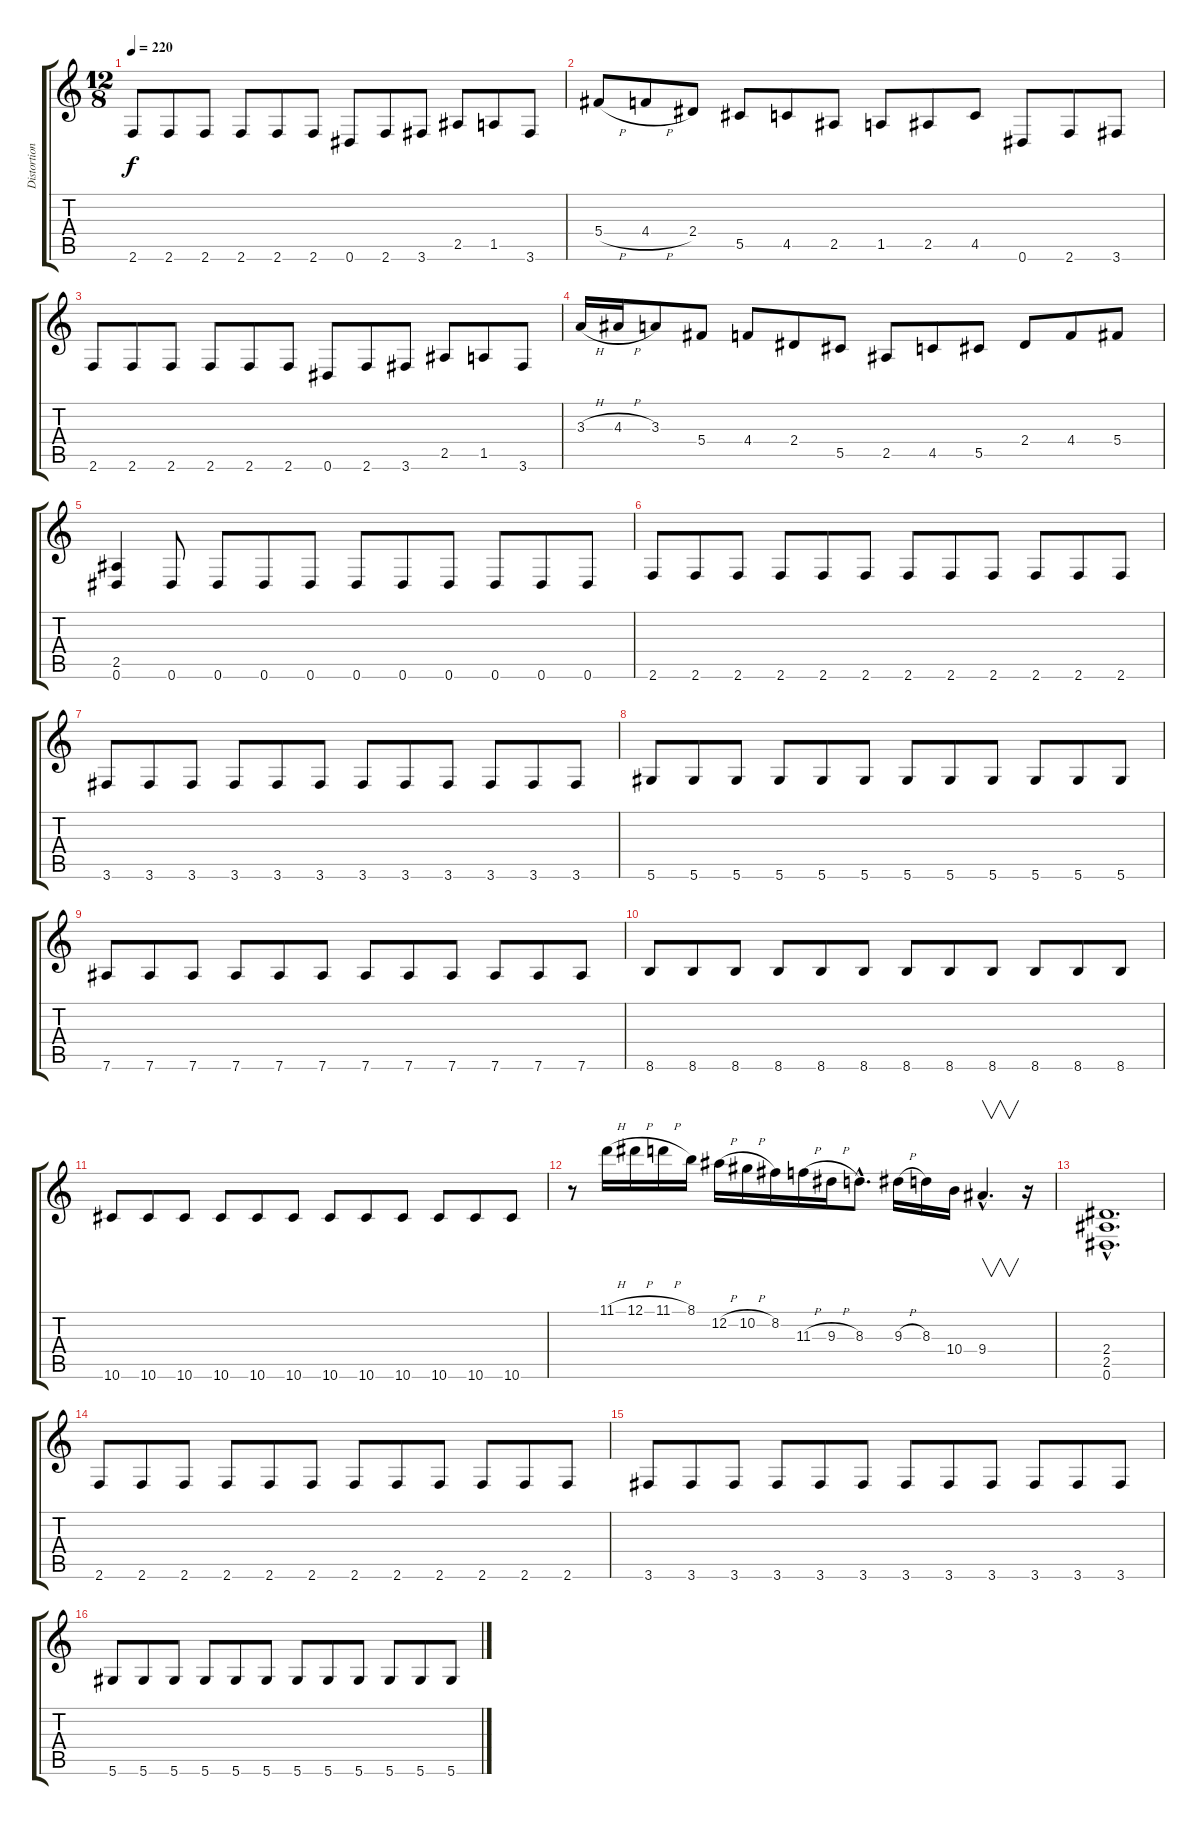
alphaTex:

\track ("Distortion Guitar" "Distortion") {instrument distortionguitar}
\staff {score tabs}
\tuning (Eb4 Bb3 Gb3 Db3 Ab2 Eb2) {hide}
\ts (12 8)
\tempo 220
\clef g2
\ks c
2.6.8{dy f} 2.6.8 2.6.8 2.6.8 2.6.8 2.6.8 0.6.8 2.6.8 3.6.8 2.5.8 1.5.8 3.6.8 |
5.4{h}.8 4.4{h}.8 2.4.8 5.5.8 4.5.8 2.5.8 1.5.8 2.5.8 4.5.8 0.6.8 2.6.8 3.6.8 |
2.6.8 2.6.8 2.6.8 2.6.8 2.6.8 2.6.8 0.6.8 2.6.8 3.6.8 2.5.8 1.5.8 3.6.8 |
3.3{h}.16 4.3{h}.16 3.3.8 5.4.8 4.4.8 2.4.8 5.5.8 2.5.8 4.5.8 5.5.8 2.4.8 4.4.8 5.4.8 |
(2.5 0.6).4 0.6.8 0.6.8 0.6.8 0.6.8 0.6.8 0.6.8 0.6.8 0.6.8 0.6.8 0.6.8 |
2.6.8 2.6.8 2.6.8 2.6.8 2.6.8 2.6.8 2.6.8 2.6.8 2.6.8 2.6.8 2.6.8 2.6.8 |
3.6.8 3.6.8 3.6.8 3.6.8 3.6.8 3.6.8 3.6.8 3.6.8 3.6.8 3.6.8 3.6.8 3.6.8 |
5.6.8 5.6.8 5.6.8 5.6.8 5.6.8 5.6.8 5.6.8 5.6.8 5.6.8 5.6.8 5.6.8 5.6.8 |
7.6.8 7.6.8 7.6.8 7.6.8 7.6.8 7.6.8 7.6.8 7.6.8 7.6.8 7.6.8 7.6.8 7.6.8 |
8.6.8 8.6.8 8.6.8 8.6.8 8.6.8 8.6.8 8.6.8 8.6.8 8.6.8 8.6.8 8.6.8 8.6.8 |
10.6.8 10.6.8 10.6.8 10.6.8 10.6.8 10.6.8 10.6.8 10.6.8 10.6.8 10.6.8 10.6.8 10.6.8 |
r.8 11.1{h}.16 12.1{h}.16 11.1{h}.16 8.1.16 12.2{h}.16 10.2{h}.16 8.2.16 11.3{h}.16 9.3{h}.16 8.3{hac}.8{d} 9.3{h}.16 8.3.16 10.4.16 9.4{hac}.4{v d} r.16 |
(2.4{hac} 2.5{hac} 0.6{hac}).1{d} |
2.6.8 2.6.8 2.6.8 2.6.8 2.6.8 2.6.8 2.6.8 2.6.8 2.6.8 2.6.8 2.6.8 2.6.8 |
3.6.8 3.6.8 3.6.8 3.6.8 3.6.8 3.6.8 3.6.8 3.6.8 3.6.8 3.6.8 3.6.8 3.6.8 |
5.6.8 5.6.8 5.6.8 5.6.8 5.6.8 5.6.8 5.6.8 5.6.8 5.6.8 5.6.8 5.6.8 5.6.8
